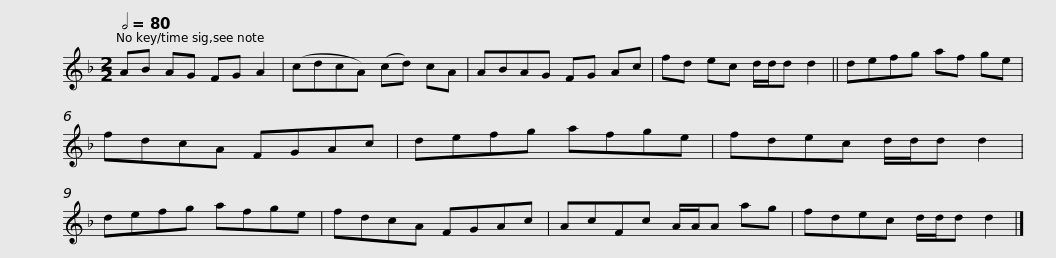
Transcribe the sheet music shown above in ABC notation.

X:1
L:1/8
Q:1/2=80
M:2/2
I:linebreak $
K:Dmin
V:1 treble
V:1
 AB AG FG A2 | (cdcA) (cd) cA | ABAG FG Ac | fd ec d/d/d d2 ||$ defg af ge | %5
 fdcA FGAc | defg afge | fdec d/d/d d2 |$ defg afge | fdcA FGAc | %10
 AcFc A/A/A ag | fdec d/d/d d2 |] %12
